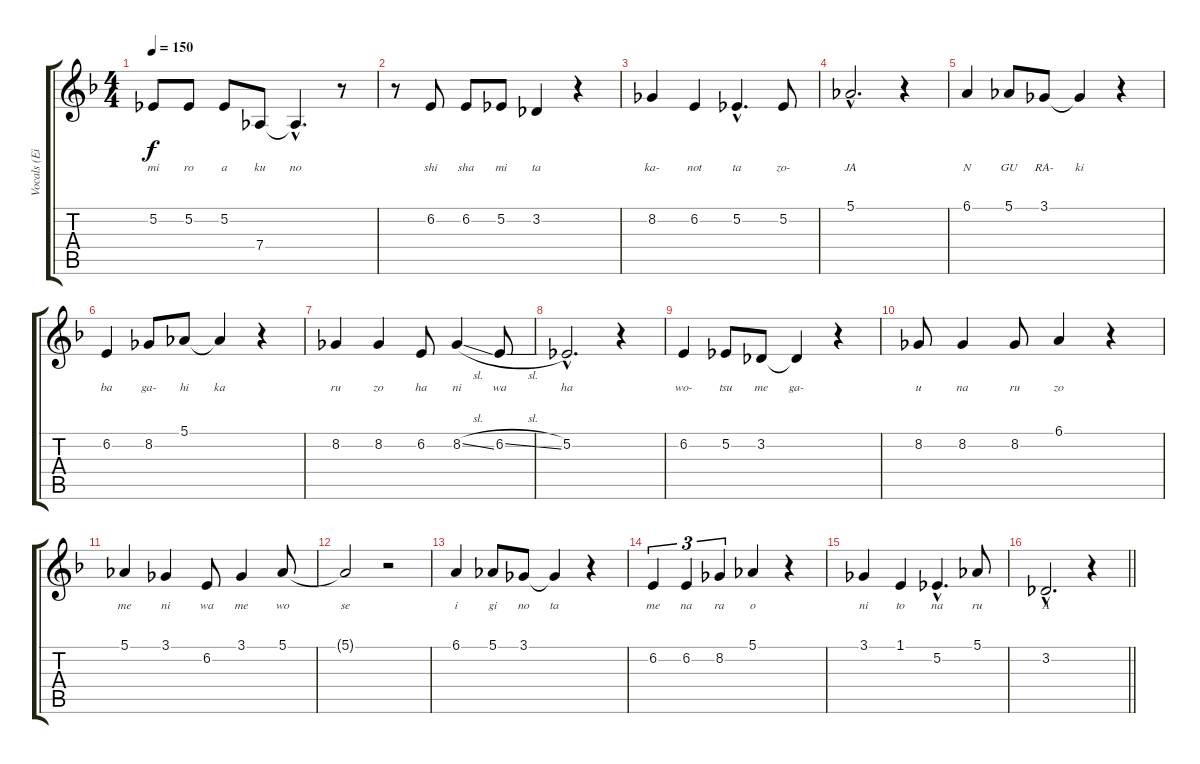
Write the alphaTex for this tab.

\track ("Vocals (Eizo)" "Vocals (Ei") {instrument flute}
\staff {score tabs}
\tuning (Eb4 Bb3 Gb3 Db3 Ab2 Eb2) {hide}
\ts (4 4)
\tempo 150
\clef g2
\ks f
5.2.8{lyrics (0 "mi") lyrics (1 "") lyrics (2 "") lyrics (3 "") lyrics (4 "") dy f} 5.2.8{lyrics (0 "ro") lyrics (1 "") lyrics (2 "") lyrics (3 "") lyrics (4 "")} 5.2.8{lyrics (0 "a") lyrics (1 "") lyrics (2 "") lyrics (3 "") lyrics (4 "")} 7.4.8{lyrics (0 "ku") lyrics (1 "") lyrics (2 "") lyrics (3 "") lyrics (4 "")} 7.4{hac t}.4{d lyrics (0 "no") lyrics (1 "") lyrics (2 "") lyrics (3 "") lyrics (4 "")} r.8 |
r.8 6.2.8{lyrics (0 "shi") lyrics (1 "") lyrics (2 "") lyrics (3 "") lyrics (4 "")} 6.2.8{lyrics (0 "sha") lyrics (1 "") lyrics (2 "") lyrics (3 "") lyrics (4 "")} 5.2.8{lyrics (0 "mi") lyrics (1 "") lyrics (2 "") lyrics (3 "") lyrics (4 "")} 3.2.4{lyrics (0 "ta") lyrics (1 "") lyrics (2 "") lyrics (3 "") lyrics (4 "")} r.4 |
8.2.4{lyrics (0 "ka-") lyrics (1 "") lyrics (2 "") lyrics (3 "") lyrics (4 "")} 6.2.4{lyrics (0 "not") lyrics (1 "") lyrics (2 "") lyrics (3 "") lyrics (4 "")} 5.2{hac}.4{d lyrics (0 "ta") lyrics (1 "") lyrics (2 "") lyrics (3 "") lyrics (4 "")} 5.2.8{lyrics (0 "zo-") lyrics (1 "") lyrics (2 "") lyrics (3 "") lyrics (4 "")} |
5.1{hac}.2{d lyrics (0 "JA") lyrics (1 "") lyrics (2 "") lyrics (3 "") lyrics (4 "")} r.4 |
6.1.4{lyrics (0 "N") lyrics (1 "") lyrics (2 "") lyrics (3 "") lyrics (4 "")} 5.1.8{lyrics (0 "GU") lyrics (1 "") lyrics (2 "") lyrics (3 "") lyrics (4 "")} 3.1.8{lyrics (0 "RA-") lyrics (1 "") lyrics (2 "") lyrics (3 "") lyrics (4 "")} 3.1{t}.4{lyrics (0 "ki") lyrics (1 "") lyrics (2 "") lyrics (3 "") lyrics (4 "")} r.4 |
6.2.4{lyrics (0 "ba") lyrics (1 "") lyrics (2 "") lyrics (3 "") lyrics (4 "")} 8.2.8{lyrics (0 "ga-") lyrics (1 "") lyrics (2 "") lyrics (3 "") lyrics (4 "")} 5.1.8{lyrics (0 "hi") lyrics (1 "") lyrics (2 "") lyrics (3 "") lyrics (4 "")} 5.1{t}.4{lyrics (0 "ka") lyrics (1 "") lyrics (2 "") lyrics (3 "") lyrics (4 "")} r.4 |
8.2.4{lyrics (0 "ru") lyrics (1 "") lyrics (2 "") lyrics (3 "") lyrics (4 "")} 8.2.4{lyrics (0 "zo") lyrics (1 "") lyrics (2 "") lyrics (3 "") lyrics (4 "")} 6.2.8{lyrics (0 "ha") lyrics (1 "") lyrics (2 "") lyrics (3 "") lyrics (4 "")} 8.2{sl}.4{lyrics (0 "ni") lyrics (1 "") lyrics (2 "") lyrics (3 "") lyrics (4 "")} 6.2{sl}.8{lyrics (0 "wa") lyrics (1 "") lyrics (2 "") lyrics (3 "") lyrics (4 "")} |
5.2{hac}.2{d lyrics (0 "ha") lyrics (1 "") lyrics (2 "") lyrics (3 "") lyrics (4 "")} r.4 |
6.2.4{lyrics (0 "wo-") lyrics (1 "") lyrics (2 "") lyrics (3 "") lyrics (4 "")} 5.2.8{lyrics (0 "tsu") lyrics (1 "") lyrics (2 "") lyrics (3 "") lyrics (4 "")} 3.2.8{lyrics (0 "me") lyrics (1 "") lyrics (2 "") lyrics (3 "") lyrics (4 "")} 3.2{t}.4{lyrics (0 "ga-") lyrics (1 "") lyrics (2 "") lyrics (3 "") lyrics (4 "")} r.4 |
8.2.8{lyrics (0 "u") lyrics (1 "") lyrics (2 "") lyrics (3 "") lyrics (4 "")} 8.2.4{lyrics (0 "na") lyrics (1 "") lyrics (2 "") lyrics (3 "") lyrics (4 "")} 8.2.8{lyrics (0 "ru") lyrics (1 "") lyrics (2 "") lyrics (3 "") lyrics (4 "")} 6.1.4{lyrics (0 "zo") lyrics (1 "") lyrics (2 "") lyrics (3 "") lyrics (4 "")} r.4 |
5.1.4{lyrics (0 "me") lyrics (1 "") lyrics (2 "") lyrics (3 "") lyrics (4 "")} 3.1.4{lyrics (0 "ni") lyrics (1 "") lyrics (2 "") lyrics (3 "") lyrics (4 "")} 6.2.8{lyrics (0 "wa") lyrics (1 "") lyrics (2 "") lyrics (3 "") lyrics (4 "")} 3.1.4{lyrics (0 "me") lyrics (1 "") lyrics (2 "") lyrics (3 "") lyrics (4 "")} 5.1.8{lyrics (0 "wo") lyrics (1 "") lyrics (2 "") lyrics (3 "") lyrics (4 "")} |
5.1{t}.2{lyrics (0 "se") lyrics (1 "") lyrics (2 "") lyrics (3 "") lyrics (4 "")} r.2 |
6.1.4{lyrics (0 "i") lyrics (1 "") lyrics (2 "") lyrics (3 "") lyrics (4 "")} 5.1.8{lyrics (0 "gi") lyrics (1 "") lyrics (2 "") lyrics (3 "") lyrics (4 "")} 3.1.8{lyrics (0 "no") lyrics (1 "") lyrics (2 "") lyrics (3 "") lyrics (4 "")} 3.1{t}.4{lyrics (0 "ta") lyrics (1 "") lyrics (2 "") lyrics (3 "") lyrics (4 "")} r.4 |
6.2.4{tu (3 2) lyrics (0 "me") lyrics (1 "") lyrics (2 "") lyrics (3 "") lyrics (4 "")} 6.2.4{tu (3 2) lyrics (0 "na") lyrics (1 "") lyrics (2 "") lyrics (3 "") lyrics (4 "")} 8.2.4{tu (3 2) lyrics (0 "ra") lyrics (1 "") lyrics (2 "") lyrics (3 "") lyrics (4 "")} 5.1.4{lyrics (0 "o") lyrics (1 "") lyrics (2 "") lyrics (3 "") lyrics (4 "")} r.4 |
3.1.4{lyrics (0 "ni") lyrics (1 "") lyrics (2 "") lyrics (3 "") lyrics (4 "")} 1.1.4{lyrics (0 "to") lyrics (1 "") lyrics (2 "") lyrics (3 "") lyrics (4 "")} 5.2{hac}.4{d lyrics (0 "na") lyrics (1 "") lyrics (2 "") lyrics (3 "") lyrics (4 "")} 5.1.8{lyrics (0 "ru") lyrics (1 "") lyrics (2 "") lyrics (3 "") lyrics (4 "")} |
\barLineRight lightlight
3.2{hac}.2{d lyrics (0 "A") lyrics (1 "") lyrics (2 "") lyrics (3 "") lyrics (4 "")} r.4
